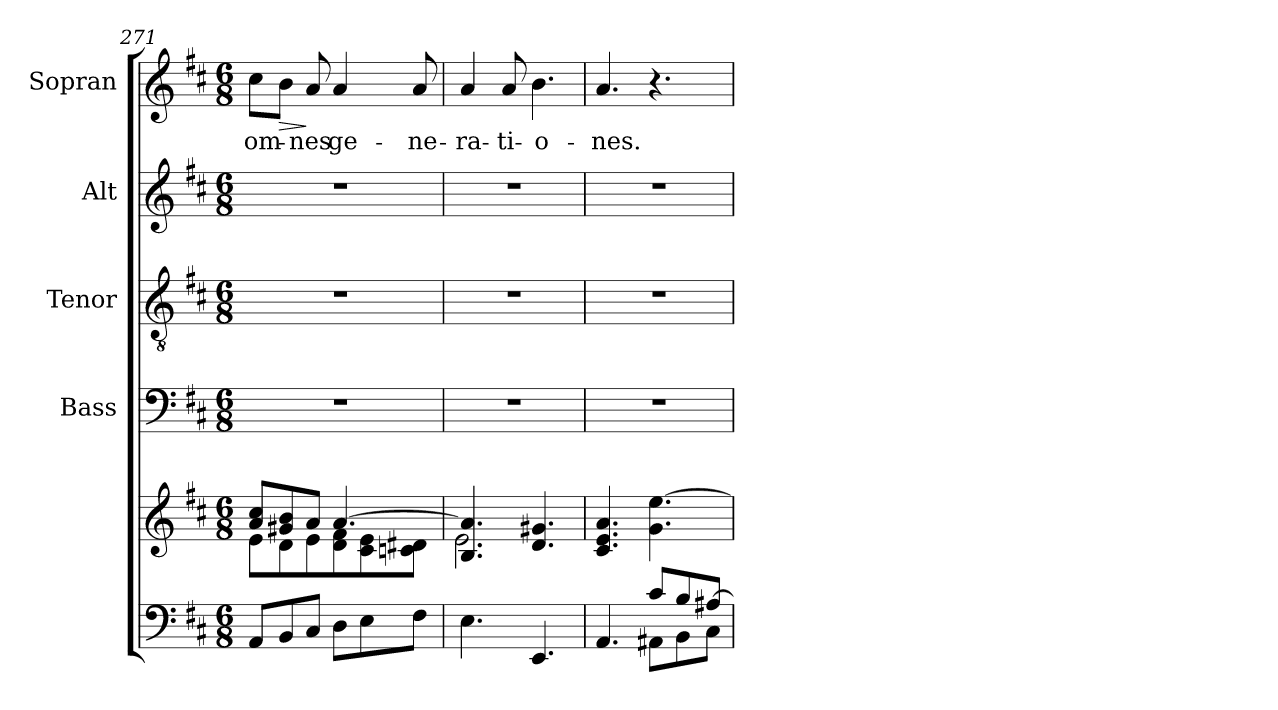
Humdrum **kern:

**kern	**kern	**kern	**kern	**kern	**kern	**text	**dynam
*part5	*part5	*part4	*part3	*part2	*part1	*part1	*part1
*staff6	*staff5	*staff4	*staff3	*staff2	*staff1	*staff1	*staff1
*	*	*I"Bass	*I"Tenor	*I"Alt	*I"Sopran	*	*
*	*	*I'B	*I'T	*I'A	*I'S	*	*
!!LO:LB:g=z
*clefF4	*clefG2	*clefF4	*clefGv2	*clefG2	*clefG2	*	*
*k[f#c#]	*k[f#c#]	*k[f#c#]	*k[f#c#]	*k[f#c#]	*k[f#c#]	*	*
*D:	*D:	*D:	*D:	*D:	*D:	*	*
*M6/8	*M6/8	*M6/8	*M6/8	*M6/8	*M6/8	*	*
=271	=271	=271	=271	=271	=271	=271	=271
*	*^	*	*	*	*	*	*
!	!	!	!	!	!	!	!LO:LY:b	!
8AA/L	8a/ 8cc#/L	8e\L	2.r	2.r	2.r	8cc#\L	om-	.
!	!	!	!	!	!	!	!	!LO:HP:b
8BB/	8g#X/ 8b/	8d\	.	.	.	8b\J	.	>
!	!	!	!	!	!	!	!LO:LY:b	!
8C#/J	8a/J	8e\	.	.	.	8a/	-nes	]
!	!	!	!	!	!	!	!LO:LY:b	!
8D\L	[>4.a/	8d\ 8f#\	.	.	.	4a/	ge-	.
8E\	.	8c#\ 8e\	.	.	.	.	.	.
!	!	!	!	!	!	!	!LO:LY:b	!
8F#\J	.	8cn\ 8d#X\J	.	.	.	8a/	-ne-	.
=272	=272	=272	=272	=272	=272	=272	=272	=272
!	!	!	!	!	!	!	!LO:LY:b	!
4.E\	4.B/ 4.a/]	2.e\	2.r	2.r	2.r	4a/	-ra-	.
!	!	!	!	!	!	!	!LO:LY:b	!
.	.	.	.	.	.	8a/	-ti-	.
!	!	!	!	!	!	!	!LO:LY:b	!
4.EE/	4.d/ 4.g#X/	.	.	.	.	4.b\	-o-	.
*	*v	*v	*	*	*	*	*	*
=273	=273	=273	=273	=273	=273	=273	=273
*^	*	*	*	*	*	*	*
!	!	!	!	!	!	!	!LO:LY:b	!
4.AA/	4.ryy	4.c#/ 4.e/ 4.a/	2.r	2.r	2.r	4.a/	-nes.	.
8c#/L	8AA#X\L	4.g\ [4.ee\	.	.	.	4.r	.	.
8B/	8BB\	.	.	.	.	.	.	.
[>8A#X/J	8C#\J	.	.	.	.	.	.	.
*v	*v	*	*	*	*	*	*	*
=	=	=	=	=	=	=	=
*-	*-	*-	*-	*-	*-	*-	*-
